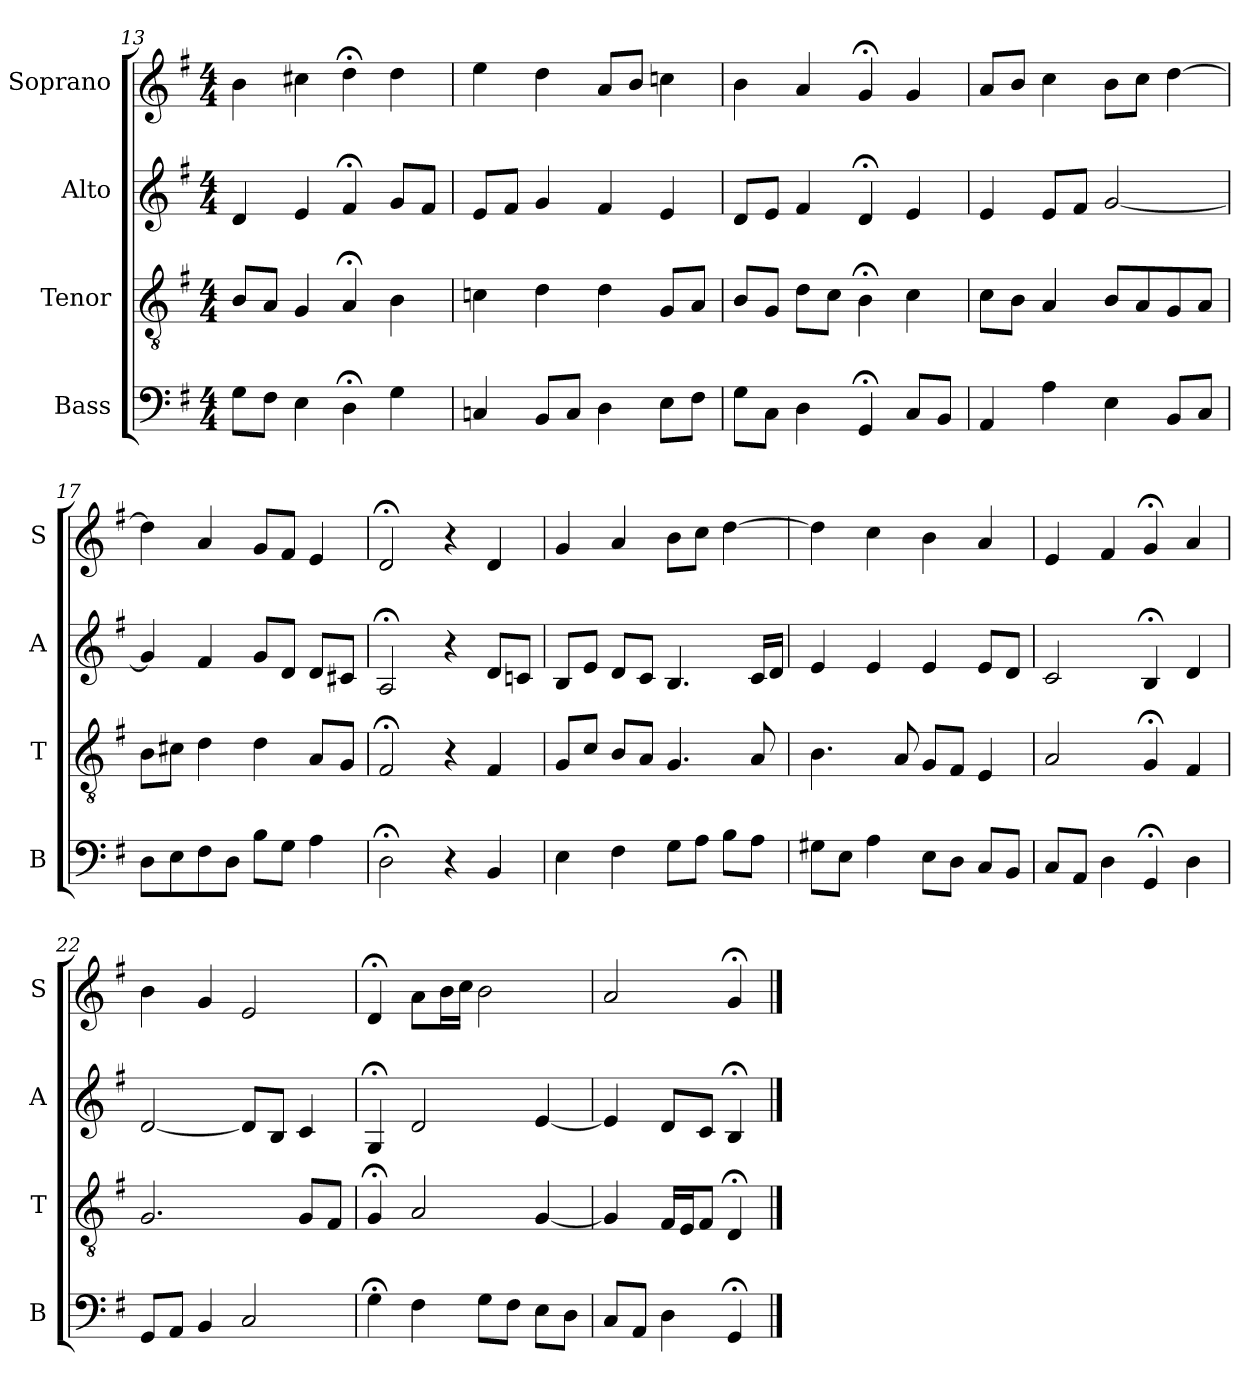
**kern	**kern	**kern	**kern
*part4	*part3	*part2	*part1
*staff4	*staff3	*staff2	*staff1
*I"Bass	*I"Tenor	*I"Alto	*I"Soprano
*I'B	*I'T	*I'A	*I'S
*clefF4	*clefGv2	*clefG2	*clefG2
*k[f#]	*k[f#]	*k[f#]	*k[f#]
*G:	*G:	*G:	*G:
*M4/4	*M4/4	*M4/4	*M4/4
=13	=13	=13	=13
8GL	8BL	4d	4b
8F#J	8AJ	.	.
4E	4G	4e	4cc#X
4D;<	4A;<	4f#;<	4dd;<
4G	4B	8gL	4dd
.	.	8f#J	.
=14	=14	=14	=14
4Cn	4cn	8eL	4ee
.	.	8f#J	.
8BBL	4d	4g	4dd
8CJ	.	.	.
4D	4d	4f#	8aL
.	.	.	8bJ
8EL	8GL	4e	4ccn
8F#J	8AJ	.	.
=15	=15	=15	=15
8GL	8BL	8dL	4b
8CJ	8GJ	8eJ	.
4D	8dL	4f#	4a
.	8cJ	.	.
4GG;<	4B;<	4d;<	4g;<
8CL	4c	4e	4g
8BBJ	.	.	.
=16	=16	=16	=16
4AA	8cL	4e	8aL
.	8BJ	.	8bJ
4A	4A	8eL	4cc
.	.	8f#J	.
4E	8BL	[2g	8bL
.	8A	.	8ccJ
8BBL	8G	.	[4dd
8CJ	8AJ	.	.
=17	=17	=17	=17
8DL	8BL	4g]	4dd]
8E	8c#XJ	.	.
8F#	4d	4f#	4a
8DJ	.	.	.
8BL	4d	8gL	8gL
8GJ	.	8dJ	8f#J
4A	8AL	8dL	4e
.	8GJ	8c#XJ	.
=18	=18	=18	=18
2D;<	2F#;<	2A;<	2d;<
4r	4r	4r	4r
4BB	4F#	8dL	4d
.	.	8cnJ	.
=19	=19	=19	=19
4E	8GL	8BL	4g
.	8cJ	8eJ	.
4F#	8BL	8dL	4a
.	8AJ	8cJ	.
8GL	4.G	4.B	8bL
8AJ	.	.	8ccJ
8BL	.	.	[4dd
8AJ	8A	16cLL	.
.	.	16dJJ	.
=20	=20	=20	=20
8G#XL	4.B	4e	4dd]
8EJ	.	.	.
4A	.	4e	4cc
.	8A	.	.
8EL	8GL	4e	4b
8DJ	8F#J	.	.
8CL	4E	8eL	4a
8BBJ	.	8dJ	.
=21	=21	=21	=21
8CL	2A	2c	4e
8AAJ	.	.	.
4D	.	.	4f#
4GG;<	4G;<	4B;<	4g;<
4D	4F#	4d	4a
=22	=22	=22	=22
8GGL	2.G	[2d	4b
8AAJ	.	.	.
4BB	.	.	4g
2C	.	8dL]	2e
.	.	8BJ	.
.	8GL	4c	.
.	8F#J	.	.
=23	=23	=23	=23
4G;<	4G;<	4G;<	4d;<
4F#	2A	2d	8aL
.	.	.	16bL
.	.	.	16ccJJ
8GL	.	.	2b
8F#J	.	.	.
8EL	[4G	[4e	.
8DJ	.	.	.
=24	=24	=24	=24
8CL	4G]	4e]	2a
8AAJ	.	.	.
4D	16F#LL	8dL	.
.	16EJ	.	.
.	8F#J	8cJ	.
4GG;<	4D;<	4B;<	4g;<
==	==	==	==
*-	*-	*-	*-
